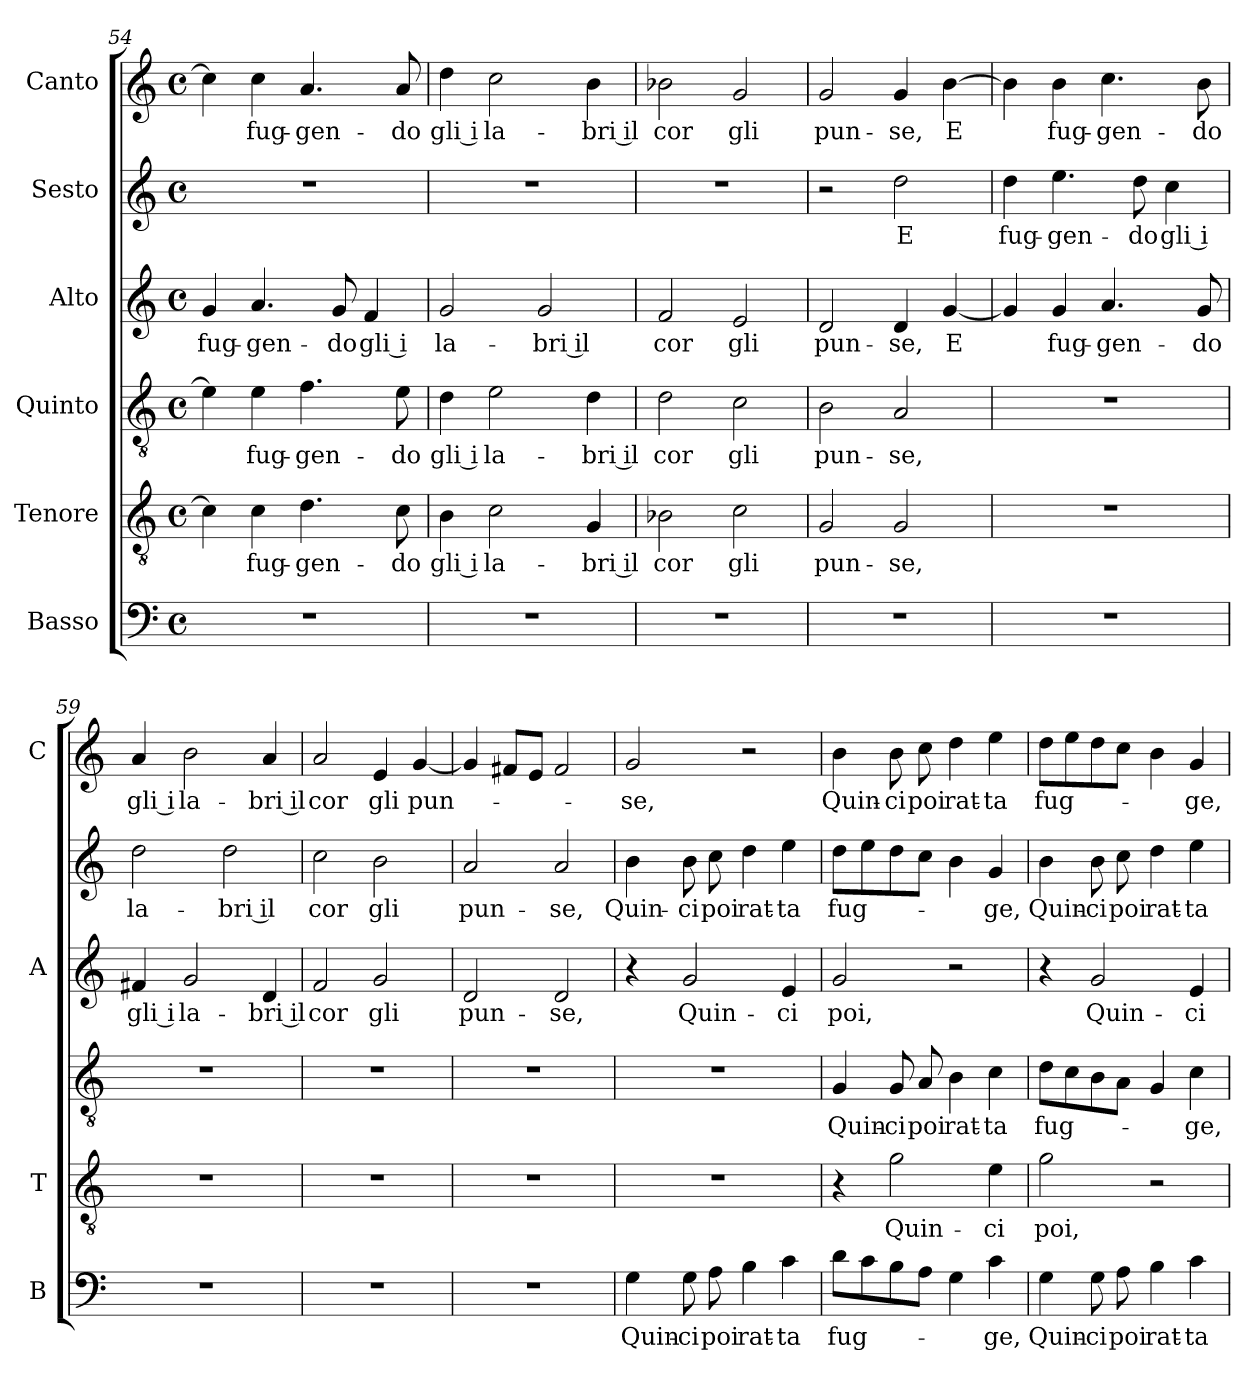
**kern	**text	**kern	**text	**kern	**text	**kern	**text	**kern	**text	**kern	**text
*part6	*part6	*part5	*part5	*part4	*part4	*part3	*part3	*part2	*part2	*part1	*part1
*staff6	*staff6	*staff5	*staff5	*staff4	*staff4	*staff3	*staff3	*staff2	*staff2	*staff1	*staff1
*I"Basso	*	*I"Tenore	*	*I"Quinto	*	*I"Alto	*	*I"Sesto	*	*I"Canto	*
*I'B	*	*I'T	*	*	*	*I'A	*	*	*	*I'C	*
*clefF4	*	*clefGv2	*	*clefGv2	*	*clefG2	*	*clefG2	*	*clefG2	*
*k[]	*	*k[]	*	*k[]	*	*k[]	*	*k[]	*	*k[]	*
*C:	*	*C:	*	*C:	*	*C:	*	*C:	*	*C:	*
*M4/4	*	*M4/4	*	*M4/4	*	*M4/4	*	*M4/4	*	*M4/4	*
*met(c)	*	*met(c)	*	*met(c)	*	*met(c)	*	*met(c)	*	*met(c)	*
=54	=54	=54	=54	=54	=54	=54	=54	=54	=54	=54	=54
!	!	!	!	!	!	!	!LO:LY:b	!	!	!	!
1r	.	4c\]	.	4e\]	.	4g/	fug-	1r	.	4cc\]	.
!	!	!	!LO:LY:b	!	!LO:LY:b	!	!LO:LY:b	!	!	!	!LO:LY:b
.	.	4c\	fug-	4e\	fug-	4.a/	-gen-	.	.	4cc\	fug-
!	!	!	!LO:LY:b	!	!LO:LY:b	!	!	!	!	!	!LO:LY:b
.	.	4.d\	-gen-	4.f\	-gen-	.	.	.	.	4.a/	-gen-
!	!	!	!	!	!	!	!LO:LY:b	!	!	!	!
.	.	.	.	.	.	8g/	-do	.	.	.	.
!	!	!	!	!	!	!	!LO:LY:b	!	!	!	!
.	.	.	.	.	.	4f/	gli i	.	.	.	.
!	!	!	!LO:LY:b	!	!LO:LY:b	!	!	!	!	!	!LO:LY:b
.	.	8c\	-do	8e\	-do	.	.	.	.	8a/	-do
=55	=55	=55	=55	=55	=55	=55	=55	=55	=55	=55	=55
!	!	!	!LO:LY:b	!	!LO:LY:b	!	!LO:LY:b	!	!	!	!LO:LY:b
1r	.	4B\	gli i	4d\	gli i	2g/	la-	1r	.	4dd\	gli i
!	!	!	!LO:LY:b	!	!LO:LY:b	!	!	!	!	!	!LO:LY:b
.	.	2c\	la-	2e\	la-	.	.	.	.	2cc\	la-
!	!	!	!	!	!	!	!LO:LY:b	!	!	!	!
.	.	.	.	.	.	2g/	-bri il	.	.	.	.
!	!	!	!LO:LY:b	!	!LO:LY:b	!	!	!	!	!	!LO:LY:b
.	.	4G/	-bri il	4d\	-bri il	.	.	.	.	4b\	-bri il
=56	=56	=56	=56	=56	=56	=56	=56	=56	=56	=56	=56
!	!	!	!LO:LY:b	!	!LO:LY:b	!	!LO:LY:b	!	!	!	!LO:LY:b
1r	.	2B-X\	cor	2d\	cor	2f/	cor	1r	.	2b-X\	cor
!	!	!	!LO:LY:b	!	!LO:LY:b	!	!LO:LY:b	!	!	!	!LO:LY:b
.	.	2c\	gli	2c\	gli	2e/	gli	.	.	2g/	gli
=57	=57	=57	=57	=57	=57	=57	=57	=57	=57	=57	=57
!	!	!	!LO:LY:b	!	!LO:LY:b	!	!LO:LY:b	!	!	!	!LO:LY:b
1r	.	2G/	pun-	2B\	pun-	2d/	pun-	2r	.	2g/	pun-
!	!	!	!LO:LY:b	!	!LO:LY:b	!	!LO:LY:b	!	!LO:LY:b	!	!LO:LY:b
.	.	2G/	-se,	2A/	-se,	4d/	-se,	2dd\	E	4g/	-se,
!	!	!	!	!	!	!	!LO:LY:b	!	!	!	!LO:LY:b
.	.	.	.	.	.	[4g/	E	.	.	[4b\	E
!!LO:PB:g=z
=58	=58	=58	=58	=58	=58	=58	=58	=58	=58	=58	=58
!	!	!	!	!	!	!	!	!	!LO:LY:b	!	!
1r	.	1r	.	1r	.	4g/]	.	4dd\	fug-	4b\]	.
!	!	!	!	!	!	!	!LO:LY:b	!	!LO:LY:b	!	!LO:LY:b
.	.	.	.	.	.	4g/	fug-	4.ee\	-gen-	4b\	fug-
!	!	!	!	!	!	!	!LO:LY:b	!	!	!	!LO:LY:b
.	.	.	.	.	.	4.a/	-gen-	.	.	4.cc\	-gen-
!	!	!	!	!	!	!	!	!	!LO:LY:b	!	!
.	.	.	.	.	.	.	.	8dd\	-do	.	.
!	!	!	!	!	!	!	!	!	!LO:LY:b	!	!
.	.	.	.	.	.	.	.	4cc\	gli i	.	.
!	!	!	!	!	!	!	!LO:LY:b	!	!	!	!LO:LY:b
.	.	.	.	.	.	8g/	-do	.	.	8b\	-do
=59	=59	=59	=59	=59	=59	=59	=59	=59	=59	=59	=59
!	!	!	!	!	!	!	!LO:LY:b	!	!LO:LY:b	!	!LO:LY:b
1r	.	1r	.	1r	.	4f#X/	gli i	2dd\	la-	4a/	gli i
!	!	!	!	!	!	!	!LO:LY:b	!	!	!	!LO:LY:b
.	.	.	.	.	.	2g/	la-	.	.	2b\	la-
!	!	!	!	!	!	!	!	!	!LO:LY:b	!	!
.	.	.	.	.	.	.	.	2dd\	-bri il	.	.
!	!	!	!	!	!	!	!LO:LY:b	!	!	!	!LO:LY:b
.	.	.	.	.	.	4d/	-bri il	.	.	4a/	-bri il
=60	=60	=60	=60	=60	=60	=60	=60	=60	=60	=60	=60
!	!	!	!	!	!	!	!LO:LY:b	!	!LO:LY:b	!	!LO:LY:b
1r	.	1r	.	1r	.	2f/	cor	2cc\	cor	2a/	cor
!	!	!	!	!	!	!	!LO:LY:b	!	!LO:LY:b	!	!LO:LY:b
.	.	.	.	.	.	2g/	gli	2b\	gli	4e/	gli
!	!	!	!	!	!	!	!	!	!	!	!LO:LY:b
.	.	.	.	.	.	.	.	.	.	[4g/	pun-
=61	=61	=61	=61	=61	=61	=61	=61	=61	=61	=61	=61
!	!	!	!	!	!	!	!LO:LY:b	!	!LO:LY:b	!	!
1r	.	1r	.	1r	.	2d/	pun-	2a/	pun-	4g/]	.
.	.	.	.	.	.	.	.	.	.	8f#X/L	.
.	.	.	.	.	.	.	.	.	.	8e/J	.
!	!	!	!	!	!	!	!LO:LY:b	!	!LO:LY:b	!	!
.	.	.	.	.	.	2d/	-se,	2a/	-se,	2f#/	.
=62	=62	=62	=62	=62	=62	=62	=62	=62	=62	=62	=62
!	!LO:LY:b	!	!	!	!	!	!	!	!LO:LY:b	!	!LO:LY:b
4G\	Quin-	1r	.	1r	.	4r	.	4b\	Quin-	2g/	-se,
!	!LO:LY:b	!	!	!	!	!	!LO:LY:b	!	!LO:LY:b	!	!
8G\	-ci	.	.	.	.	2g/	Quin-	8b\	-ci	.	.
!	!LO:LY:b	!	!	!	!	!	!	!	!LO:LY:b	!	!
8A\	poi	.	.	.	.	.	.	8cc\	poi	.	.
!	!LO:LY:b	!	!	!	!	!	!	!	!LO:LY:b	!	!
4B\	rat-	.	.	.	.	.	.	4dd\	rat-	2r	.
!	!LO:LY:b	!	!	!	!	!	!LO:LY:b	!	!LO:LY:b	!	!
4c\	-ta	.	.	.	.	4e/	-ci	4ee\	-ta	.	.
=63	=63	=63	=63	=63	=63	=63	=63	=63	=63	=63	=63
!	!LO:LY:b	!	!	!	!LO:LY:b	!	!LO:LY:b	!	!LO:LY:b	!	!LO:LY:b
8d\L	fug-	4r	.	4G/	Quin-	2g/	poi,	8dd\L	fug-	4b\	Quin-
8c\	.	.	.	.	.	.	.	8ee\	.	.	.
!	!	!	!LO:LY:b	!	!LO:LY:b	!	!	!	!	!	!LO:LY:b
8B\	.	2g\	Quin-	8G/	-ci	.	.	8dd\	.	8b\	-ci
!	!	!	!	!	!LO:LY:b	!	!	!	!	!	!LO:LY:b
8A\J	.	.	.	8A/	poi	.	.	8cc\J	.	8cc\	poi
!	!	!	!	!	!LO:LY:b	!	!	!	!	!	!LO:LY:b
4G\	.	.	.	4B\	rat-	2r	.	4b\	.	4dd\	rat-
!	!LO:LY:b	!	!LO:LY:b	!	!LO:LY:b	!	!	!	!LO:LY:b	!	!LO:LY:b
4c\	-ge,	4e\	-ci	4c\	-ta	.	.	4g/	-ge,	4ee\	-ta
=64	=64	=64	=64	=64	=64	=64	=64	=64	=64	=64	=64
!	!LO:LY:b	!	!LO:LY:b	!	!LO:LY:b	!	!	!	!LO:LY:b	!	!LO:LY:b
4G\	Quin-	2g\	poi,	8d\L	fug-	4r	.	4b\	Quin-	8dd\L	fug-
.	.	.	.	8c\	.	.	.	.	.	8ee\	.
!	!LO:LY:b	!	!	!	!	!	!LO:LY:b	!	!LO:LY:b	!	!
8G\	-ci	.	.	8B\	.	2g/	Quin-	8b\	-ci	8dd\	.
!	!LO:LY:b	!	!	!	!	!	!	!	!LO:LY:b	!	!
8A\	poi	.	.	8A\J	.	.	.	8cc\	poi	8cc\J	.
!	!LO:LY:b	!	!	!	!	!	!	!	!LO:LY:b	!	!
4B\	rat-	2r	.	4G/	.	.	.	4dd\	rat-	4b\	.
!	!LO:LY:b	!	!	!	!LO:LY:b	!	!LO:LY:b	!	!LO:LY:b	!	!LO:LY:b
4c\	-ta	.	.	4c\	-ge,	4e/	-ci	4ee\	-ta	4g/	-ge,
=	=	=	=	=	=	=	=	=	=	=	=
*-	*-	*-	*-	*-	*-	*-	*-	*-	*-	*-	*-
